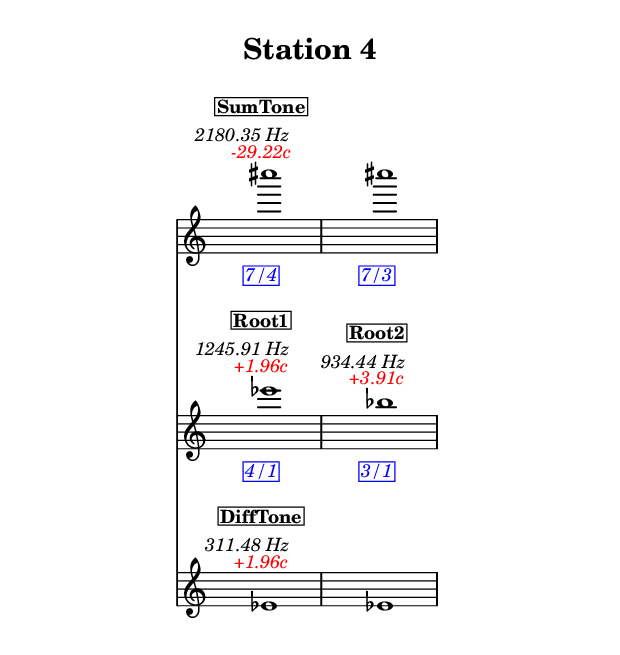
\version "2.20.0"
\language "english"

#(set-default-paper-size "a6" 'portrait)
#(set-global-staff-size 16)

\header {
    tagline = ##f
    title = \markup {
        \pad-around
            #3
            "Station 4"
        }
}

\layout {
    indent = #25
}

\paper {
    systems-per-page = 1
}

\score {
    \new Score
    <<
        \new Staff
        \with
        {
            \remove Time_signature_engraver
        }
        {
            \clef "treble"
            cs''''1
            - \tweak color #red
            ^ \markup {
                \halign
                    #0
                    \italic
                        {
                            -29.22c
                        }
                }
            ^ \markup {
                \halign
                    #1
                    \italic
                        {
                            2180.35
                            Hz
                        }
                }
            ^ \markup {
                \pad-around
                    #1
                    \box
                        \vcenter
                            \halign
                                #0
                                \bold
                                    {
                                        SumTone
                                    }
                }
            - \tweak color #blue
            _ \markup {
                \pad-around
                    #1
                    \box
                        \halign
                            #0
                            \italic
                                {
                                    7/4
                                }
                }
            \override Score.NonMusicalPaperColumn.padding = #5
            \clef "treble"
            cs''''1
            - \tweak color #blue
            _ \markup {
                \pad-around
                    #1
                    \box
                        \halign
                            #0
                            \italic
                                {
                                    7/3
                                }
                }
        }
        \new Staff
        \with
        {
            \remove Time_signature_engraver
        }
        {
            \clef "treble"
            ef'''1
            - \tweak color #red
            ^ \markup {
                \halign
                    #0
                    \italic
                        {
                            +1.96c
                        }
                }
            ^ \markup {
                \halign
                    #1
                    \italic
                        {
                            1245.91
                            Hz
                        }
                }
            ^ \markup {
                \pad-around
                    #1
                    \box
                        \vcenter
                            \halign
                                #0
                                \bold
                                    {
                                        Root1
                                    }
                }
            - \tweak color #blue
            _ \markup {
                \pad-around
                    #1
                    \box
                        \halign
                            #0
                            \italic
                                {
                                    4/1
                                }
                }
            \clef "treble"
            bf''1
            - \tweak color #red
            ^ \markup {
                \halign
                    #0
                    \italic
                        {
                            +3.91c
                        }
                }
            ^ \markup {
                \halign
                    #1
                    \italic
                        {
                            934.44
                            Hz
                        }
                }
            ^ \markup {
                \pad-around
                    #1
                    \box
                        \vcenter
                            \halign
                                #0
                                \bold
                                    {
                                        Root2
                                    }
                }
            - \tweak color #blue
            _ \markup {
                \pad-around
                    #1
                    \box
                        \halign
                            #0
                            \italic
                                {
                                    3/1
                                }
                }
        }
        \new Staff
        \with
        {
            \remove Time_signature_engraver
        }
        {
            \clef "treble"
            ef'1
            - \tweak color #red
            ^ \markup {
                \halign
                    #0
                    \italic
                        {
                            +1.96c
                        }
                }
            ^ \markup {
                \halign
                    #1
                    \italic
                        {
                            311.48
                            Hz
                        }
                }
            ^ \markup {
                \pad-around
                    #1
                    \box
                        \vcenter
                            \halign
                                #0
                                \bold
                                    {
                                        DiffTone
                                    }
                }
            \clef "treble"
            ef'1
        }
    >>
}